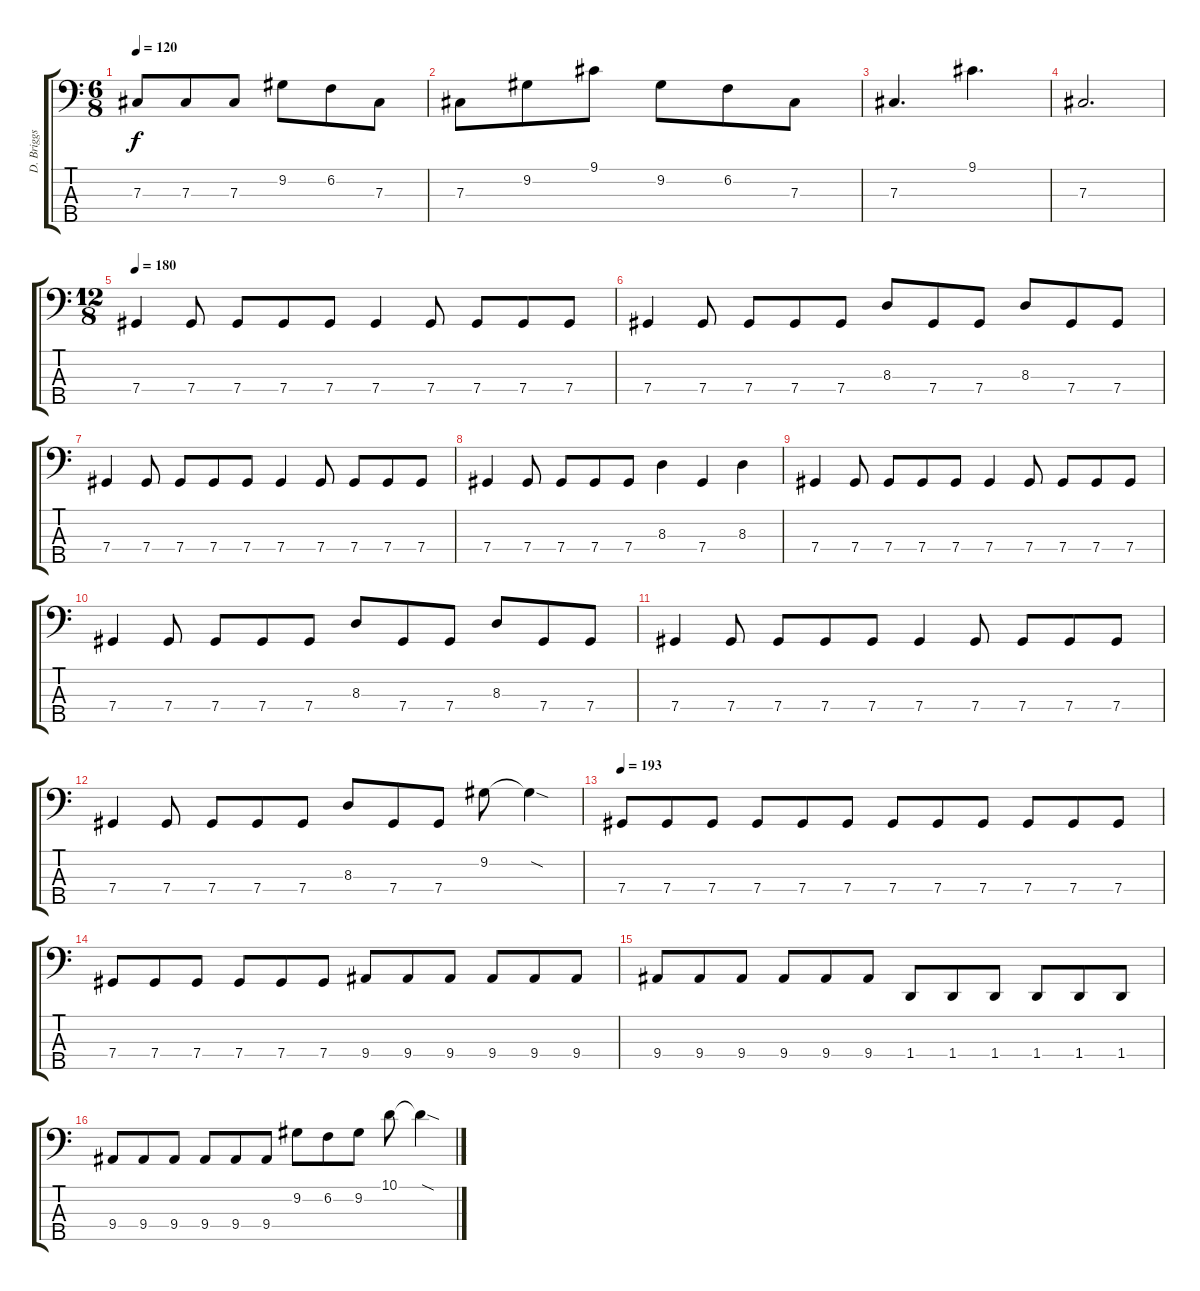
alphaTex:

\track ("D. Briggs Bass" "D. Briggs ") {instrument electricbassfinger}
\staff {score tabs}
\tuning (E2 B1 Gb1 Db1 Ab0) {hide}
\ts (6 8)
\tempo 120
\clef f4
\ks c
7.3.8{dy f} 7.3.8 7.3.8 9.2.8 6.2.8 7.3.8 |
7.3.8 9.2.8 9.1.8 9.2.8 6.2.8 7.3.8 |
7.3.4{d} 9.1.4{d} |
7.3.2{d} |
\ts (12 8)
\tempo 180
7.4.4 7.4.8 7.4.8 7.4.8 7.4.8 7.4.4 7.4.8 7.4.8 7.4.8 7.4.8 |
7.4.4 7.4.8 7.4.8 7.4.8 7.4.8 8.3.8 7.4.8 7.4.8 8.3.8 7.4.8 7.4.8 |
7.4.4 7.4.8 7.4.8 7.4.8 7.4.8 7.4.4 7.4.8 7.4.8 7.4.8 7.4.8 |
7.4.4 7.4.8 7.4.8 7.4.8 7.4.8 8.3.4 7.4.4 8.3.4 |
7.4.4 7.4.8 7.4.8 7.4.8 7.4.8 7.4.4 7.4.8 7.4.8 7.4.8 7.4.8 |
7.4.4 7.4.8 7.4.8 7.4.8 7.4.8 8.3.8 7.4.8 7.4.8 8.3.8 7.4.8 7.4.8 |
7.4.4 7.4.8 7.4.8 7.4.8 7.4.8 7.4.4 7.4.8 7.4.8 7.4.8 7.4.8 |
7.4.4 7.4.8 7.4.8 7.4.8 7.4.8 8.3.8 7.4.8 7.4.8 9.2.8 9.2{sod t}.4 |
\tempo 193
7.4.8 7.4.8 7.4.8 7.4.8 7.4.8 7.4.8 7.4.8 7.4.8 7.4.8 7.4.8 7.4.8 7.4.8 |
7.4.8 7.4.8 7.4.8 7.4.8 7.4.8 7.4.8 9.4.8 9.4.8 9.4.8 9.4.8 9.4.8 9.4.8 |
9.4.8 9.4.8 9.4.8 9.4.8 9.4.8 9.4.8 1.4.8 1.4.8 1.4.8 1.4.8 1.4.8 1.4.8 |
9.4.8 9.4.8 9.4.8 9.4.8 9.4.8 9.4.8 9.2.8 6.2.8 9.2.8 10.1.8 10.1{sod t}.4
